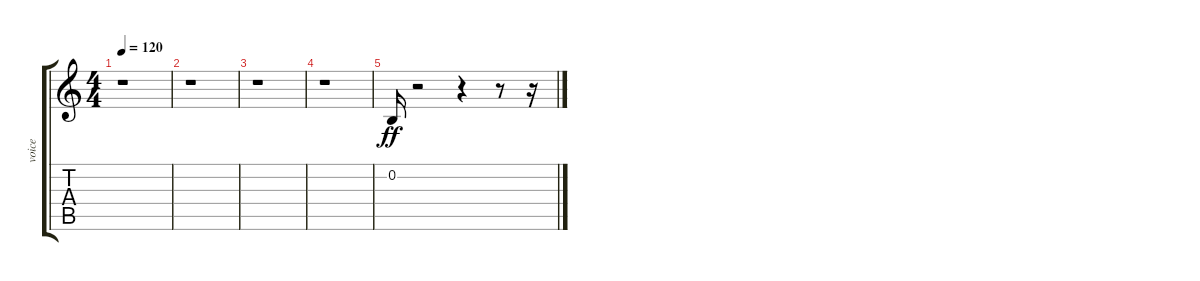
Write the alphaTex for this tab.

\track ("voice" "voice") {instrument altosax}
\staff {score tabs}
\tuning (E4 B3 G3 D3 A2 E2) {hide}
\ts (4 4)
\tempo 120
\clef g2
\ks c
r.1{dy fff} |
r.1 |
r.1 |
r.1 |
0.2.16{dy ff} r.2 r.4 r.8 r.16
